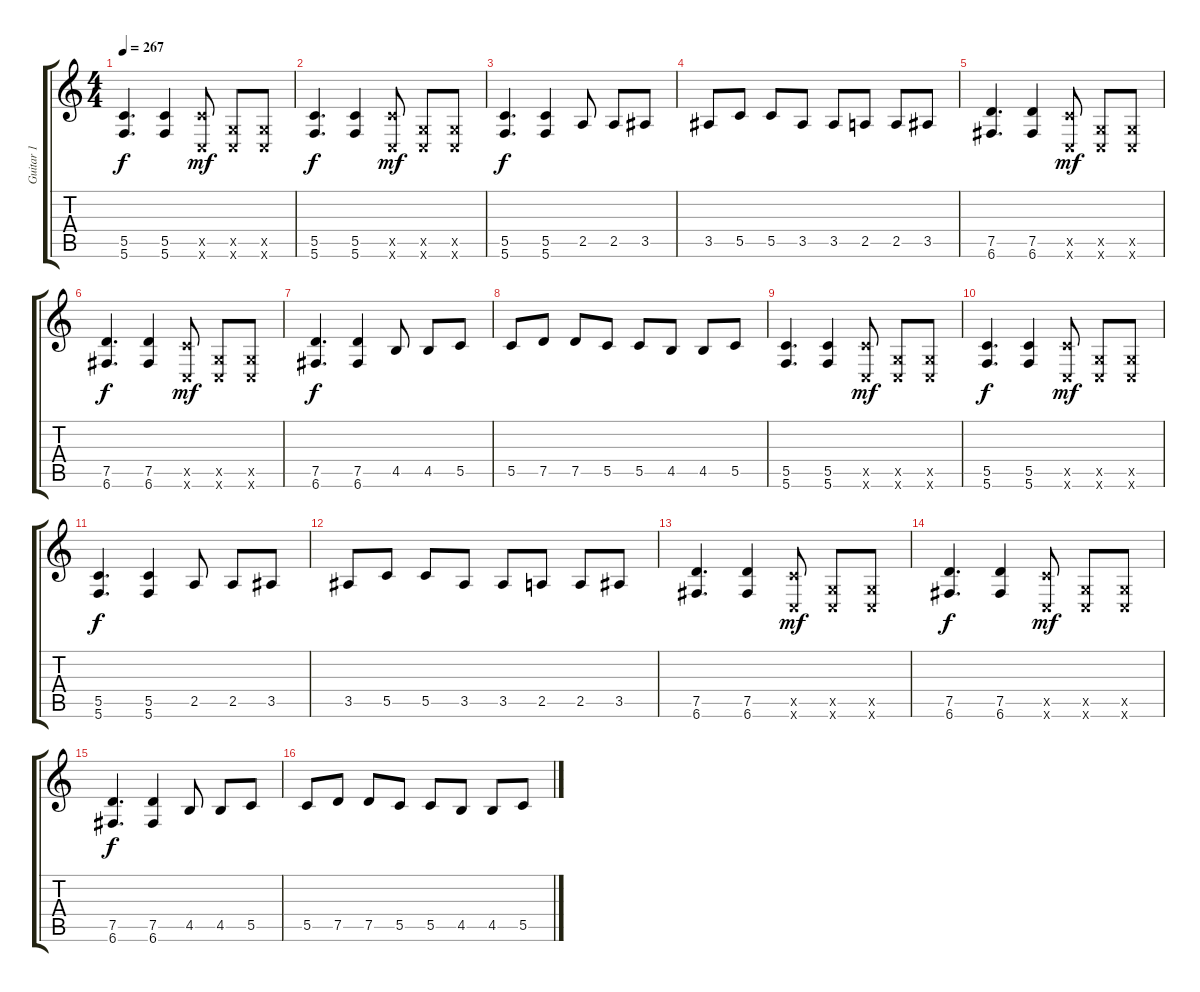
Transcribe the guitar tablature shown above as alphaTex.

\track ("Guitar 1" "Guitar 1") {instrument overdrivenguitar}
\staff {score tabs}
\tuning (D4 A3 F3 C3 G2 C2) {hide}
\ts (4 4)
\tempo 267
\clef g2
\ks c
(5.5 5.6).4{d dy f} (5.5 5.6).4 (5.5{x} 0.6{x}).8{dy mf} (0.5{x} 0.6{x}).8 (0.5{x} 0.6{x}).8 |
(5.5 5.6).4{d dy f} (5.5 5.6).4 (5.5{x} 0.6{x}).8{dy mf} (0.5{x} 0.6{x}).8 (0.5{x} 0.6{x}).8 |
(5.5 5.6).4{d dy f} (5.5 5.6).4 2.5.8 2.5.8 3.5.8 |
3.5.8 5.5.8 5.5.8 3.5.8 3.5.8 2.5.8 2.5.8 3.5.8 |
(7.5 6.6).4{d} (7.5 6.6).4 (5.5{x} 0.6{x}).8{dy mf} (0.5{x} 0.6{x}).8 (0.5{x} 0.6{x}).8 |
(7.5 6.6).4{d dy f} (7.5 6.6).4 (5.5{x} 0.6{x}).8{dy mf} (0.5{x} 0.6{x}).8 (0.5{x} 0.6{x}).8 |
(7.5 6.6).4{d dy f} (7.5 6.6).4 4.5.8 4.5.8 5.5.8 |
5.5.8 7.5.8 7.5.8 5.5.8 5.5.8 4.5.8 4.5.8 5.5.8 |
(5.5 5.6).4{d} (5.5 5.6).4 (5.5{x} 0.6{x}).8{dy mf} (0.5{x} 0.6{x}).8 (0.5{x} 0.6{x}).8 |
(5.5 5.6).4{d dy f} (5.5 5.6).4 (5.5{x} 0.6{x}).8{dy mf} (0.5{x} 0.6{x}).8 (0.5{x} 0.6{x}).8 |
(5.5 5.6).4{d dy f} (5.5 5.6).4 2.5.8 2.5.8 3.5.8 |
3.5.8 5.5.8 5.5.8 3.5.8 3.5.8 2.5.8 2.5.8 3.5.8 |
(7.5 6.6).4{d} (7.5 6.6).4 (5.5{x} 0.6{x}).8{dy mf} (0.5{x} 0.6{x}).8 (0.5{x} 0.6{x}).8 |
(7.5 6.6).4{d dy f} (7.5 6.6).4 (5.5{x} 0.6{x}).8{dy mf} (0.5{x} 0.6{x}).8 (0.5{x} 0.6{x}).8 |
(7.5 6.6).4{d dy f} (7.5 6.6).4 4.5.8 4.5.8 5.5.8 |
5.5.8 7.5.8 7.5.8 5.5.8 5.5.8 4.5.8 4.5.8 5.5.8
